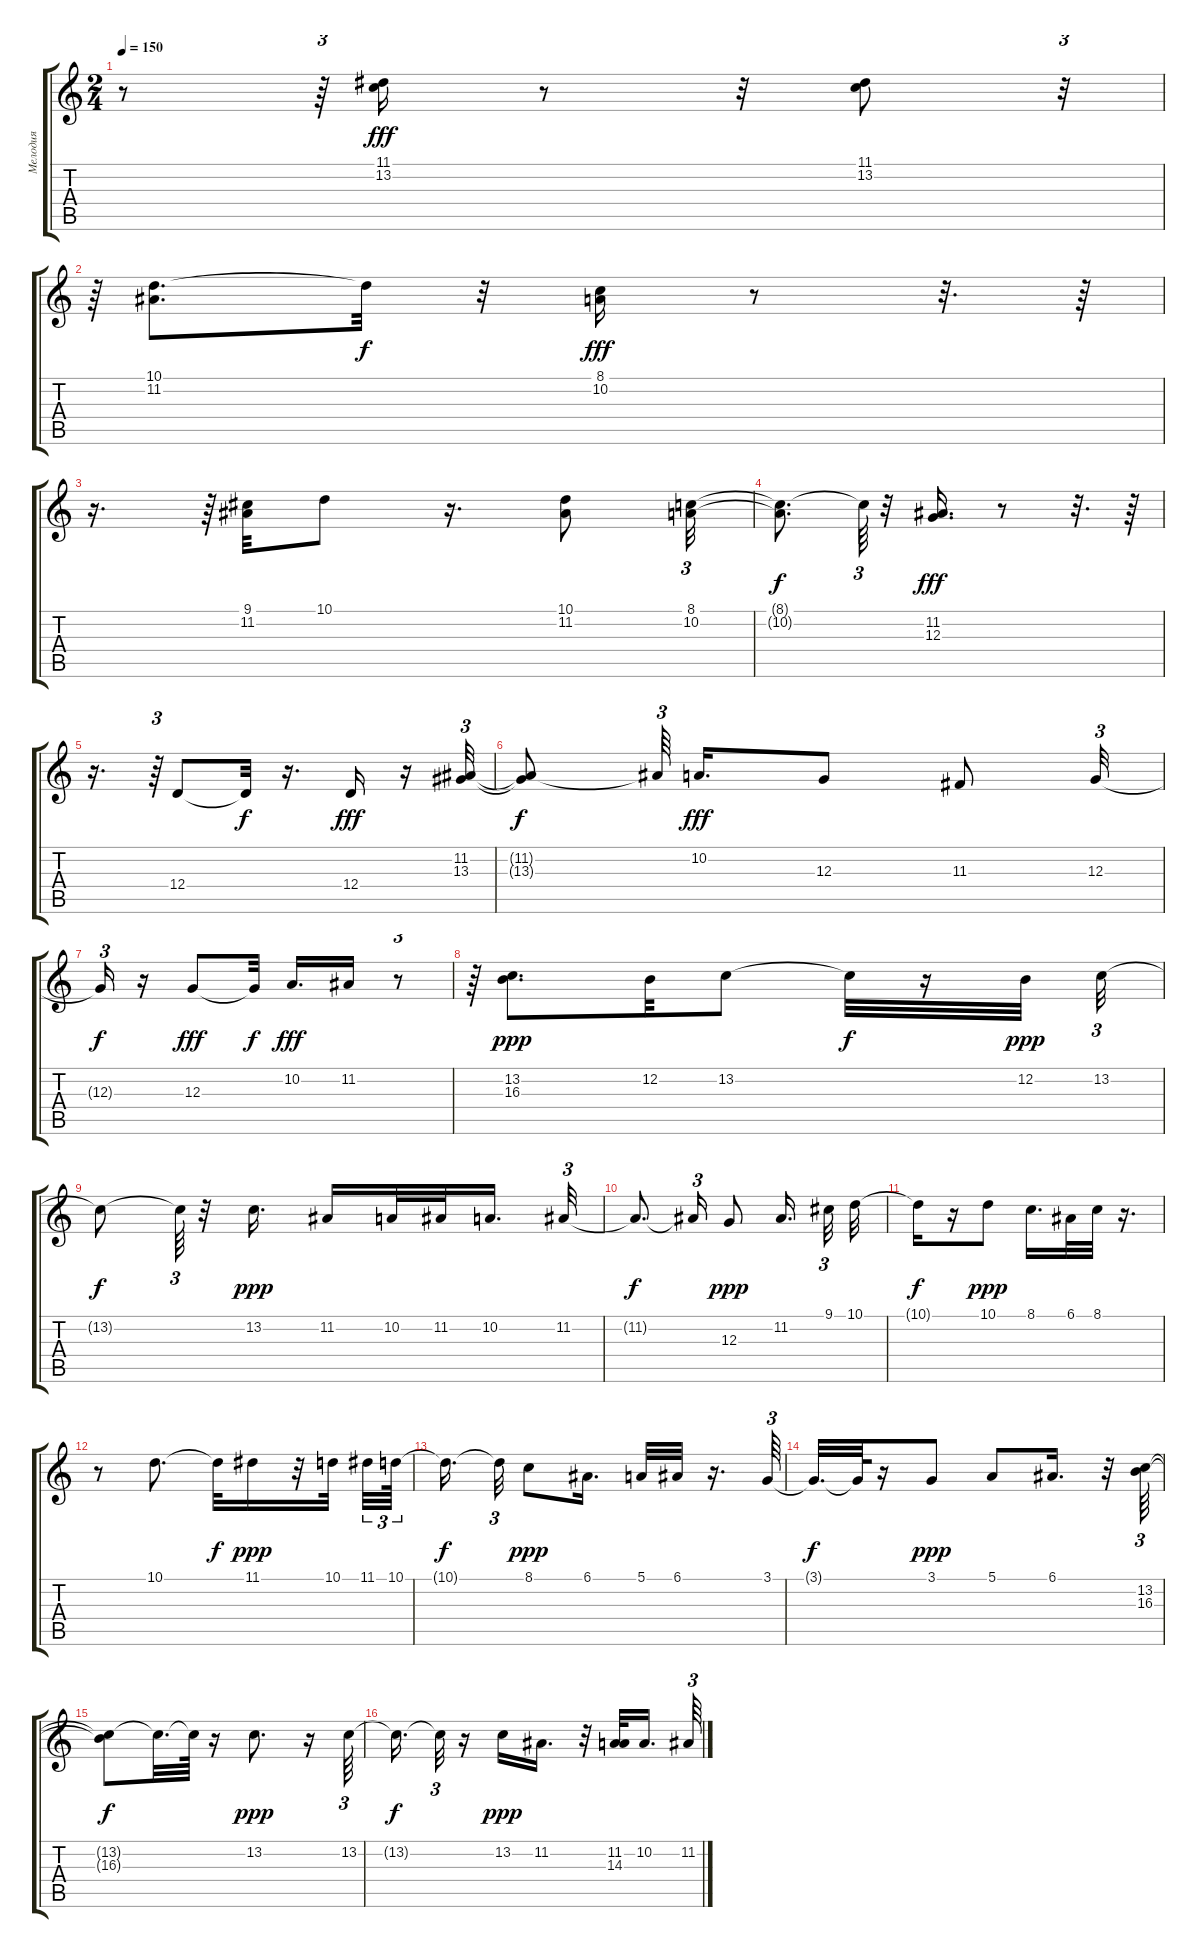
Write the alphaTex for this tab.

\track ("Мелодия" "Мелодия") {instrument tangoaccordion}
\staff {score tabs}
\tuning (E4 B3 G3 D3 A2 E2) {hide}
\ts (2 4)
\tempo 150
\clef g2
\ks c
r.8{dy fff} r.64{tu (3 2)} (11.1 13.2).16 r.8 r.32 (11.1 13.2).8 r.32{tu (3 2)} |
r.64{tu (3 2)} (10.1 11.2).8{d} 10.1{t}.32{dy f} r.32 (8.1 10.2).16{dy fff} r.8 r.32{d} r.64 |
r.16{d} r.64{tu (3 2)} (9.1 11.2).32 10.1.8 r.16{d} (10.1 11.2).8 (8.1 10.2).32{tu (3 2)} |
(8.1{t} 10.2{t}).8{d dy f} 8.1{t}.64{tu (3 2)} r.32 (11.2 12.3).16{d dy fff} r.8 r.32{d} r.64 |
r.16{d} r.64{tu (3 2)} 12.4.8 12.4{t}.32{dy f} r.16{d} 12.4.16{dy fff} r.16 (11.2 13.3).32{tu (3 2)} |
(11.2{t} 13.3{t}).8{dy f} 11.2{t}.64{tu (3 2) beam splitsecondary} 10.2.16{d dy fff} 12.3.8 11.3.8 12.3.32{tu (3 2)} |
12.3{t}.16{tu (3 2) dy f} r.16 12.3.8{dy fff} 12.3{t}.32{dy f} 10.2.16{d dy fff} 11.2.16 r.8{tu (3 2)} |
r.64{tu (3 2)} (13.2 16.3).8{d dy ppp} 12.2.32 13.2.8 13.2{t}.32{dy f} r.16 12.2.32{dy ppp} 13.2.32{tu (3 2)} |
13.2{t}.8{dy f} 13.2{t}.64{tu (3 2)} r.32 13.2.16{d dy ppp} 11.2.16 10.2.32 11.2.32 10.2.16{d beam splitsecondary} 11.2.32{tu (3 2)} |
11.2{t}.8{d dy f} 11.2{t}.16{tu (3 2)} 12.3.8{dy ppp} 11.2.16{d beam splitsecondary} 9.1.32{tu (3 2)} 10.1.32 |
10.1{t}.16{dy f} r.16 10.1.8{dy ppp} 8.1.16{d} 6.1.32 8.1.32 r.16{d} |
r.8 10.1.8{d} 10.1{t}.32{dy f} 11.1.16{dy ppp} r.32 10.1.32{beam splitsecondary} 11.1.32{tu (3 2)} 10.1.64{tu (3 2)} |
10.1{t}.16{d dy f beam splitsecondary} 10.1{t}.32{tu (3 2)} 8.1.8{dy ppp} 6.1.16{d} 5.1.32 6.1.32 r.16{d} 3.1.64{tu (3 2)} |
3.1{t}.32{d dy f} 3.1{t}.64 r.16 3.1.8{dy ppp} 5.1.8 6.1.16{d} r.32 (13.2 16.3).64{tu (3 2)} |
(13.2{t} 16.3{t}).8{dy f} 13.2{t}.32{d} 13.2{t}.64 r.16 13.2.8{d dy ppp} r.16 13.2.64{tu (3 2)} |
13.2{t}.16{d dy f} 13.2{t}.32{tu (3 2)} r.16 13.2.16{dy ppp} 11.2.16{d} r.32 (11.2 14.3).32 10.2.16{d beam splitsecondary} 11.2.64{tu (3 2)}
